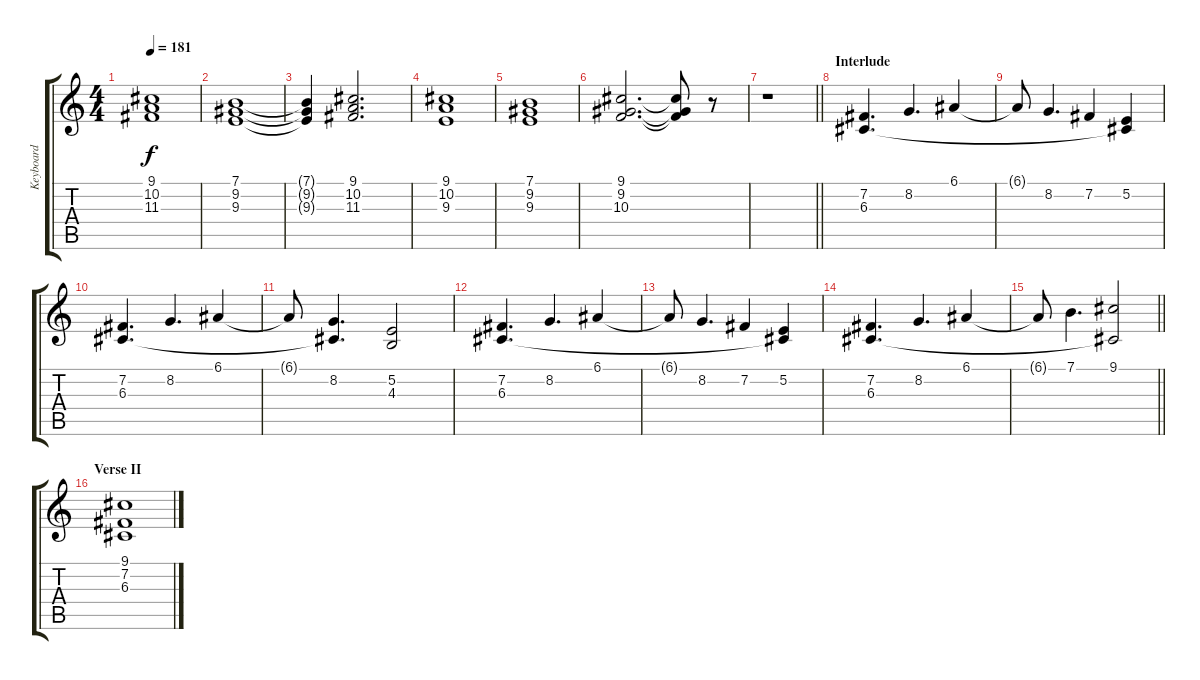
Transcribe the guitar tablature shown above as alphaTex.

\track ("Keyboard" "Keyboard") {instrument stringensemble1}
\staff {score tabs}
\tuning (E4 B3 G3 D3 A2 E2) {hide}
\ts (4 4)
\tempo 181
\clef g2
\ks c
(9.1{t} 10.2{t} 11.3{t}).1{dy f} |
(7.1 9.2 9.3).1 |
(7.1{t} 9.2{t} 9.3{t}).4 (9.1 10.2 11.3).2{d} |
(9.1 10.2 9.3).1 |
(7.1 9.2 9.3).1 |
(9.1 9.2 10.3).2{d} (9.1{t} 9.2{t} 10.3{t}).8 r.8 |
\barLineRight lightlight
r.1 |
\section ("" "Interlude")
(7.2 6.3).4{d} 8.2.4{d} 6.1.4 |
6.1{t}.8 8.2.4{d} 7.2.4 (5.2 6.3{t}).4 |
(7.2 6.3).4{d} 8.2.4{d} 6.1.4 |
6.1{t}.8 (8.2 6.3{t}).4{d} (5.2 4.3).2 |
(7.2 6.3).4{d} 8.2.4{d} 6.1.4 |
6.1{t}.8 8.2.4{d} 7.2.4 (5.2 6.3{t}).4 |
(7.2 6.3).4{d} 8.2.4{d} 6.1.4 |
\barLineRight lightlight
6.1{t}.8 7.1.4{d} (9.1 6.3{t}).2 |
\section ("" "Verse II")
(9.1 7.2 6.3).1
